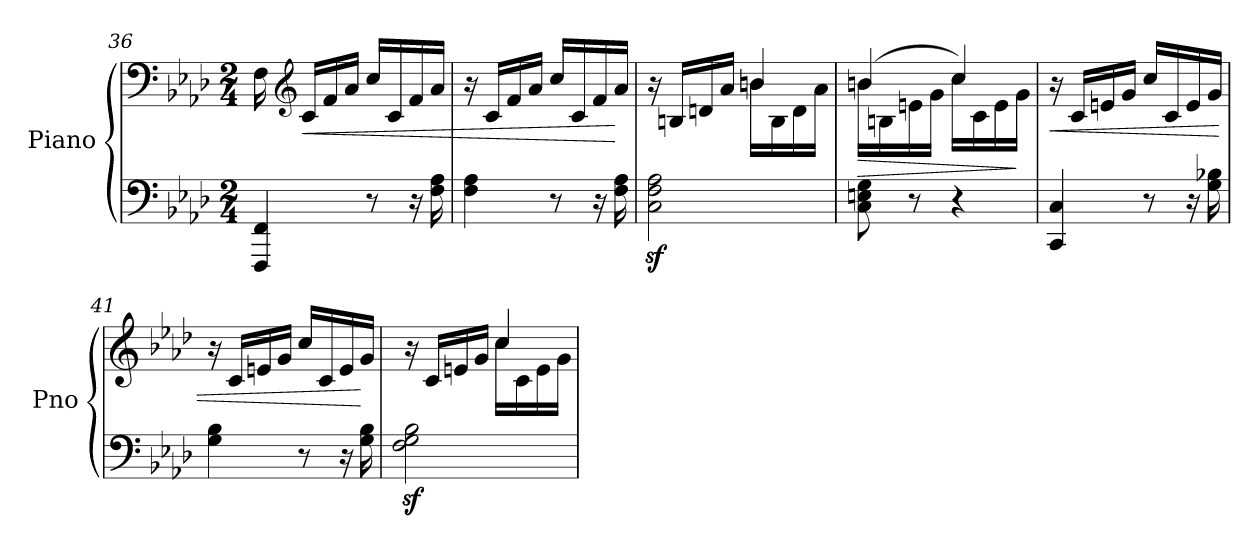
**kern	**kern	**dynam
*part1	*part1	*part1
*staff2	*staff1	*staff1/2
*I"Piano	*	*
*I'Pno	*	*
*clefF4	*clefF4	*
*k[b-e-a-d-]	*k[b-e-a-d-]	*
*A-:	*A-:	*
*M2/4	*M2/4	*
=36	=36	=36
4FFF/ 4FF/	16F\	.
*	*clefG2	*
!	!	!LO:HP:b
.	16c/LL	<
.	16f/	.
.	16a-/JJ	.
8r	16cc/LL	.
.	16c/	.
16r	16f/	.
16F\ 16A-\	16a-/JJ	.
=37	=37	=37
4F\ 4A-\	16r	.
.	16c/LL	.
.	16f/	.
.	16a-/JJ	.
8r	16cc/LL	.
.	16c/	.
16r	16f/	.
16F\ 16A-\	16a-/JJ	[
=38	=38	=38
*	*^	*
2C\z< 2F\z< 2A-\z<	16r	4ryy	.
.	16Bn/LL	.	.
.	16dn/	.	.
.	16a-/JJ	.	.
.	16b\LL	4bn/	.
.	16B\	.	.
.	16d\	.	.
.	16a-\JJ	.	.
=39	=39	=39	=39
!	!	!	!LO:HP:b
8C\ 8En\ 8G\	(4bn/	16b\LL	>
.	.	16Bn\	.
8r	.	16en\	.
.	.	16g\JJ	.
4r	4cc/)	16cc\LL	.
.	.	16c\	.
.	.	16e\	.
.	.	16g\JJ	]
!!LO:LB:g=z
=40	=40	=40	=40
!	!	!	!LO:HP:b
*	*v	*v	*
4CC/ 4C/	16r	<
.	16c/LL	.
.	16en/	.
.	16g/JJ	.
8r	16cc/LL	.
.	16c/	.
16r	16e/	.
16G\ 16B-X\	16g/JJ	.
=41	=41	=41
4G\ 4B-\	16r	.
.	16c/LL	.
.	16en/	.
.	16g/JJ	.
8r	16cc/LL	.
.	16c/	.
16r	16e/	.
16G\ 16B-\	16g/JJ	[
=42	=42	=42
*	*^	*
2F\z< 2G\z< 2B-\z<	16r	4ryy	.
.	16c/LL	.	.
.	16en/	.	.
.	16g/JJ	.	.
.	16cc\LL	4cc/	.
.	16c\	.	.
.	16e\	.	.
.	16g\JJ	.	.
*	*v	*v	*
=	=	=
*-	*-	*-
